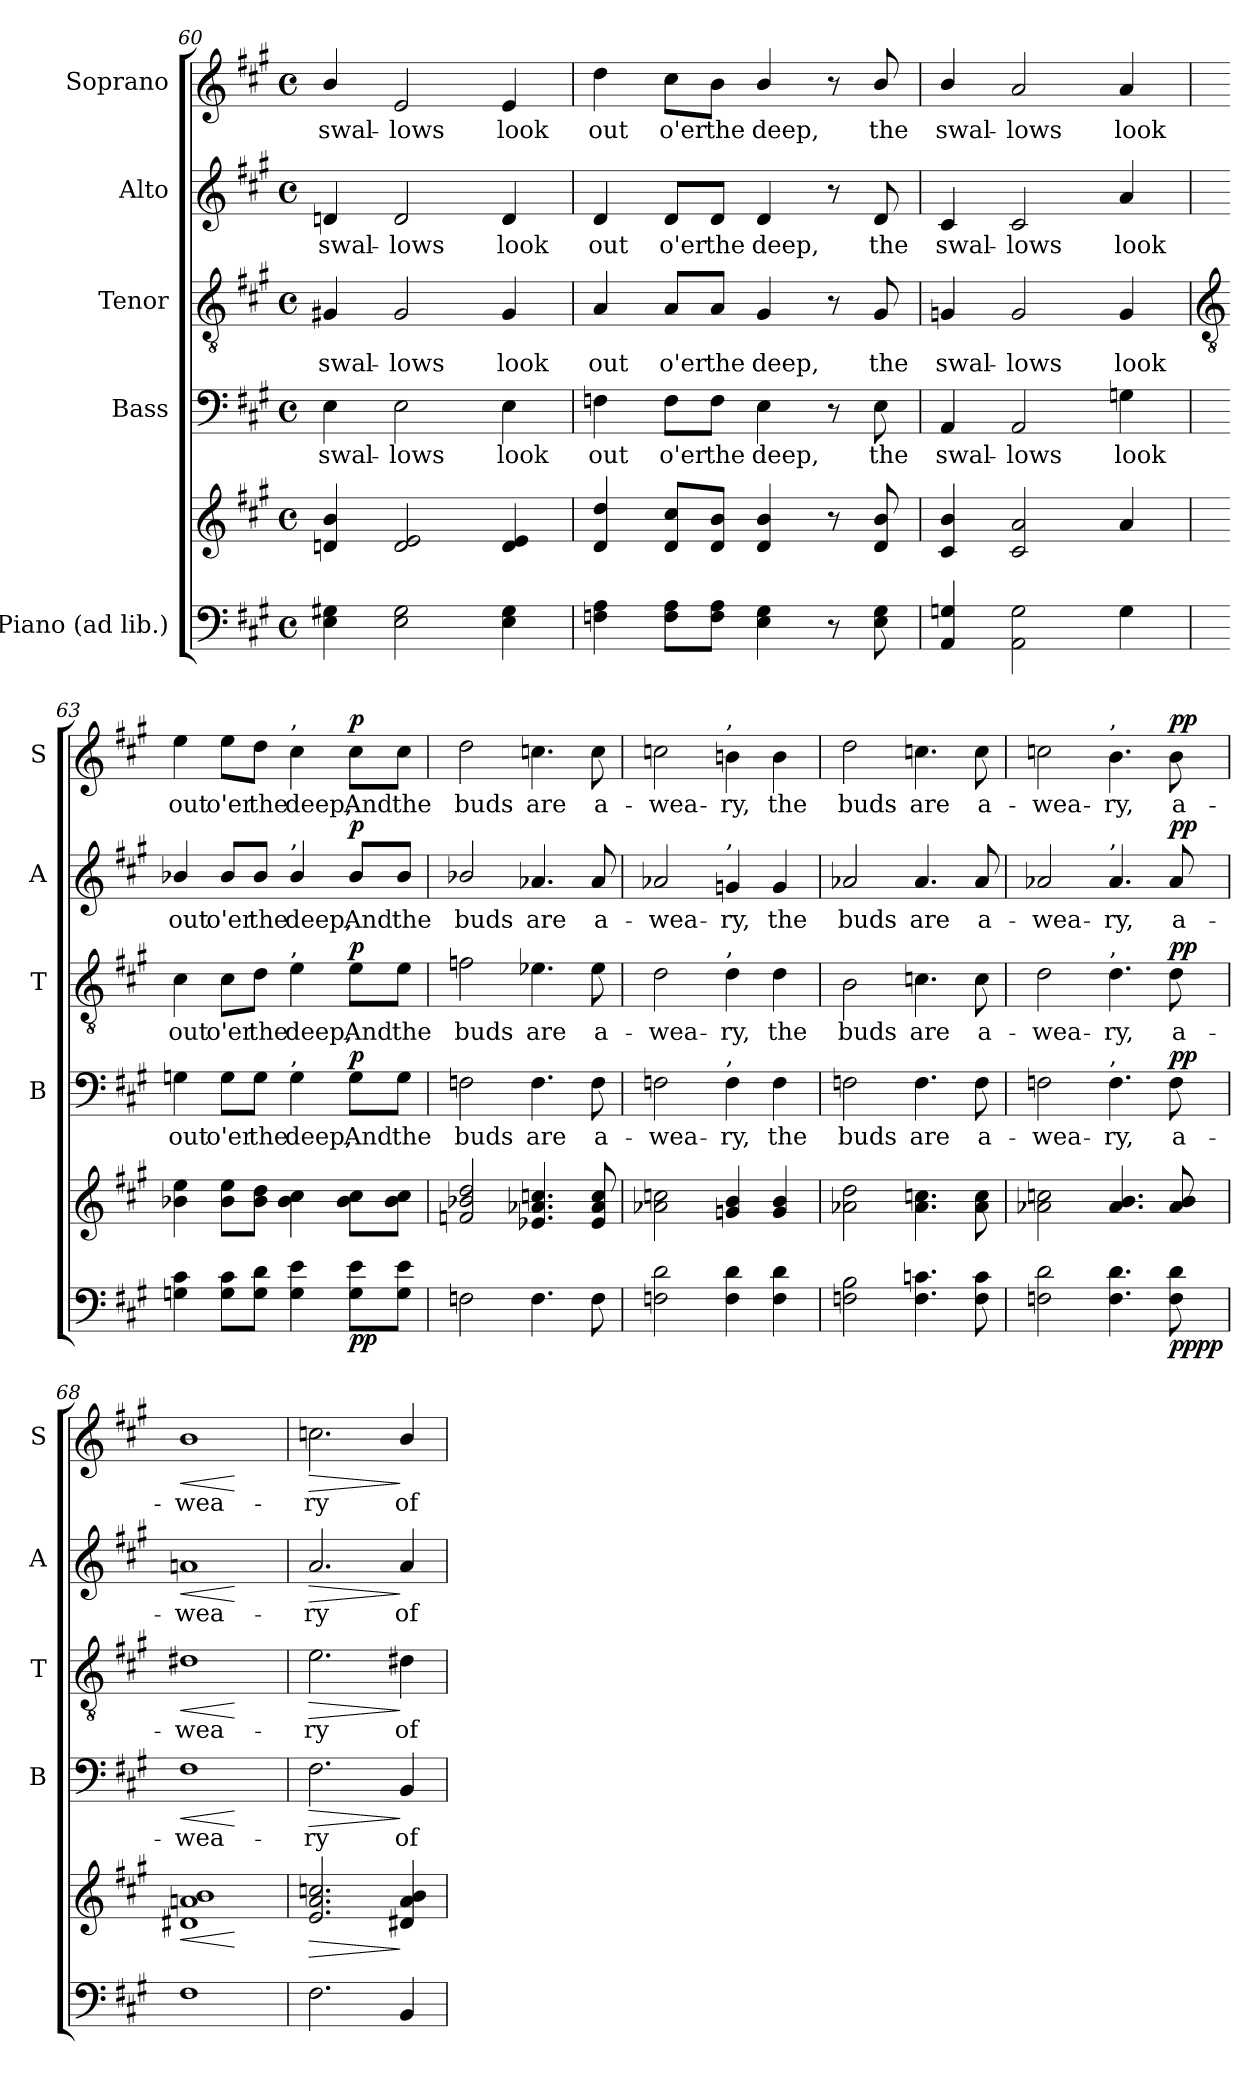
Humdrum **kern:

**kern	**kern	**dynam	**kern	**text	**dynam	**kern	**text	**dynam	**kern	**text	**dynam	**kern	**text	**dynam
*part5	*part5	*part5	*part4	*part4	*part4	*part3	*part3	*part3	*part2	*part2	*part2	*part1	*part1	*part1
*staff6	*staff5	*staff5/6	*staff4	*staff4	*staff4	*staff3	*staff3	*staff3	*staff2	*staff2	*staff2	*staff1	*staff1	*staff1
*I"Piano (ad lib.)	*	*	*I"Bass	*	*	*I"Tenor	*	*	*I"Alto	*	*	*I"Soprano	*	*
*	*	*	*I'B	*	*	*I'T	*	*	*I'A	*	*	*I'S	*	*
*clefF4	*clefG2	*	*clefF4	*	*	*clefGv2	*	*	*clefG2	*	*	*clefG2	*	*
*k[f#c#g#]	*k[f#c#g#]	*	*k[f#c#g#]	*	*	*k[f#c#g#]	*	*	*k[f#c#g#]	*	*	*k[f#c#g#]	*	*
*A:	*A:	*	*A:	*	*	*A:	*	*	*A:	*	*	*A:	*	*
*M4/4	*M4/4	*	*M4/4	*	*	*M4/4	*	*	*M4/4	*	*	*M4/4	*	*
*met(c)	*met(c)	*	*met(c)	*	*	*met(c)	*	*	*met(c)	*	*	*met(c)	*	*
=60	=60	=60	=60	=60	=60	=60	=60	=60	=60	=60	=60	=60	=60	=60
!	!	!	!	!LO:LY:b	!	!	!LO:LY:b	!	!	!LO:LY:b	!	!	!LO:LY:b	!
4E 4G#X	4dn/ 4b/	.	4E	swal-	.	4G#X	swal-	.	4dn	swal-	.	4b/	swal-	.
!	!	!	!	!LO:LY:b	!	!	!LO:LY:b	!	!	!LO:LY:b	!	!	!LO:LY:b	!
2E 2G#	2d 2e	.	2E	-lows	.	2G#	-lows	.	2d	-lows	.	2e	-lows	.
!	!	!	!	!LO:LY:b	!	!	!LO:LY:b	!	!	!LO:LY:b	!	!	!LO:LY:b	!
4E 4G#	4d 4e	.	4E	look	.	4G#	look	.	4d	look	.	4e	look	.
=61	=61	=61	=61	=61	=61	=61	=61	=61	=61	=61	=61	=61	=61	=61
!	!	!	!	!LO:LY:b	!	!	!LO:LY:b	!	!	!LO:LY:b	!	!	!LO:LY:b	!
4Fn 4A	4d 4dd	.	4Fn	out	.	4A	out	.	4d	out	.	4dd	out	.
!	!	!	!	!LO:LY:b	!	!	!LO:LY:b	!	!	!LO:LY:b	!	!	!LO:LY:b	!
8F 8AL	8d 8cc#L	.	8F\L	o'er	.	8A/L	o'er	.	8d/L	o'er	.	8cc#\L	o'er	.
!	!	!	!	!LO:LY:b	!	!	!LO:LY:b	!	!	!LO:LY:b	!	!	!LO:LY:b	!
8F 8AJ	8d/ 8b/J	.	8F\J	the	.	8A/J	the	.	8d/J	the	.	8b\J	the	.
!	!	!	!	!LO:LY:b	!	!	!LO:LY:b	!	!	!LO:LY:b	!	!	!LO:LY:b	!
4E 4G#	4d/ 4b/	.	4E	deep,	.	4G#	deep,	.	4d	deep,	.	4b/	deep,	.
8r	8r	.	8r	.	.	8r	.	.	8r	.	.	8r	.	.
!	!	!	!	!LO:LY:b	!	!	!LO:LY:b	!	!	!LO:LY:b	!	!	!LO:LY:b	!
8E 8G#	8d 8b	.	8E	the	.	8G#	the	.	8d	the	.	8b/	the	.
=62	=62	=62	=62	=62	=62	=62	=62	=62	=62	=62	=62	=62	=62	=62
!	!	!	!	!LO:LY:b	!	!	!LO:LY:b	!	!	!LO:LY:b	!	!	!LO:LY:b	!
4AA/ 4Gn/	4c#/ 4b/	.	4AA/	swal-	.	4Gn/	swal-	.	4c#/	swal-	.	4b/	swal-	.
!	!	!	!	!LO:LY:b	!	!	!LO:LY:b	!	!	!LO:LY:b	!	!	!LO:LY:b	!
2AA 2G	2c# 2a	.	2AA	-lows	.	2G	-lows	.	2c#	-lows	.	2a	-lows	.
!	!	!	!	!LO:LY:b	!	!	!LO:LY:b	!	!	!LO:LY:b	!	!	!LO:LY:b	!
4G	4a	.	4Gn	look	.	4G	look	.	4a	look	.	4a	look	.
!!LO:LB:g=z
=63	=63	=63	=63	=63	=63	=63	=63	=63	=63	=63	=63	=63	=63	=63
*	*	*	*	*	*	*clefGv2	*	*	*	*	*	*	*	*
!	!	!	!	!LO:LY:b	!	!	!LO:LY:b	!	!	!LO:LY:b	!	!	!LO:LY:b	!
4Gn\ 4c#\	4b-X 4ee	.	4Gn\	out	.	4c#	out	.	4b-X/	out	.	4ee	out	.
!	!	!	!	!LO:LY:b	!	!	!LO:LY:b	!	!	!LO:LY:b	!	!	!LO:LY:b	!
8G 8c#L	8b- 8eeL	.	8G\L	o'er	.	8c#\L	o'er	.	8b-/L	o'er	.	8ee\L	o'er	.
!	!	!	!	!LO:LY:b	!	!	!LO:LY:b	!	!	!LO:LY:b	!	!	!LO:LY:b	!
8G\ 8d\J	8b- 8ddJ	.	8G\J	the	.	8d\J	the	.	8b-/J	the	.	8dd\J	the	.
!	!	!	!	!	!	!	!	!	!	!	!	!LO:TX:a:t=,	!	!
!	!	!	!	!	!	!	!	!	!LO:TX:a:t=,	!	!	!	!	!
!	!	!	!	!	!	!LO:TX:a:t=,	!	!	!	!	!	!	!	!
!	!	!	!LO:TX:a:t=,	!	!	!	!	!	!	!	!	!	!	!
!	!	!	!	!LO:LY:b	!	!	!LO:LY:b	!	!	!LO:LY:b	!	!	!LO:LY:b	!
4G\ 4e\	4b- 4cc#	.	4G\	deep,	.	4e	deep,	.	4b-/	deep,	.	4cc#	deep,	.
!	!	!LO:DY:b=2	!	!LO:LY:b	!	!	!LO:LY:b	!	!	!LO:LY:b	!	!	!LO:LY:b	!
!	!	!LO:DY:n=1:b	!	!	!LO:DY:b	!	!	!LO:DY:b	!	!	!LO:DY:b	!	!	!LO:DY:b
8G\ 8e\L	8b- 8cc#L	p p	8G\L	And	p	8e\L	And	p	8b-/L	And	p	8cc#\L	And	p
!	!	!	!	!LO:LY:b	!	!	!LO:LY:b	!	!	!LO:LY:b	!	!	!LO:LY:b	!
8G 8eJ	8b- 8cc#J	.	8G\J	the	.	8e\J	the	.	8b-/J	the	.	8cc#\J	the	.
=64	=64	=64	=64	=64	=64	=64	=64	=64	=64	=64	=64	=64	=64	=64
!	!	!	!	!LO:LY:b	!	!	!LO:LY:b	!	!	!LO:LY:b	!	!	!LO:LY:b	!
2Fn\	2fn 2b-X 2dd	.	2Fn\	buds	.	2fn	buds	.	2b-X/	buds	.	2dd	buds	.
!	!	!	!	!LO:LY:b	!	!	!LO:LY:b	!	!	!LO:LY:b	!	!	!LO:LY:b	!
4.F	4.e-X 4.a-X 4.ccn	.	4.F	are	.	4.e-X	are	.	4.a-X	are	.	4.ccn	are	.
!	!	!	!	!LO:LY:b	!	!	!LO:LY:b	!	!	!LO:LY:b	!	!	!LO:LY:b	!
8F	8e- 8a- 8cc	.	8F	a-	.	8e-	a-	.	8a-	a-	.	8cc	a-	.
=65	=65	=65	=65	=65	=65	=65	=65	=65	=65	=65	=65	=65	=65	=65
!	!	!	!	!LO:LY:b	!	!	!LO:LY:b	!	!	!LO:LY:b	!	!	!LO:LY:b	!
2Fn 2d	2a-X 2ccn	.	2Fn	-wea-	.	2d	-wea-	.	2a-X	-wea-	.	2ccn	-wea-	.
!	!	!	!	!	!	!	!	!	!	!	!	!LO:TX:a:t=,	!	!
!	!	!	!	!	!	!	!	!	!LO:TX:a:t=,	!	!	!	!	!
!	!	!	!	!	!	!LO:TX:a:t=,	!	!	!	!	!	!	!	!
!	!	!	!LO:TX:a:t=,	!	!	!	!	!	!	!	!	!	!	!
!	!	!	!	!LO:LY:b	!	!	!LO:LY:b	!	!	!LO:LY:b	!	!	!LO:LY:b	!
4F 4d	4gn 4b	.	4F	-ry,	.	4d	-ry,	.	4gn	-ry,	.	4bn	-ry,	.
!	!	!	!	!LO:LY:b	!	!	!LO:LY:b	!	!	!LO:LY:b	!	!	!LO:LY:b	!
4F 4d	4g 4b	.	4F	the	.	4d	the	.	4g	the	.	4b	the	.
=66	=66	=66	=66	=66	=66	=66	=66	=66	=66	=66	=66	=66	=66	=66
!	!	!	!	!LO:LY:b	!	!	!LO:LY:b	!	!	!LO:LY:b	!	!	!LO:LY:b	!
2Fn 2B	2a-X 2dd	.	2Fn	buds	.	2B	buds	.	2a-X	buds	.	2dd	buds	.
!	!	!	!	!LO:LY:b	!	!	!LO:LY:b	!	!	!LO:LY:b	!	!	!LO:LY:b	!
4.F 4.cn	4.a- 4.ccn	.	4.F	are	.	4.cn	are	.	4.a-	are	.	4.ccn	are	.
!	!	!	!	!LO:LY:b	!	!	!LO:LY:b	!	!	!LO:LY:b	!	!	!LO:LY:b	!
8F 8c	8a- 8cc	.	8F	a-	.	8c	a-	.	8a-	a-	.	8cc	a-	.
=67	=67	=67	=67	=67	=67	=67	=67	=67	=67	=67	=67	=67	=67	=67
!	!	!	!	!LO:LY:b	!	!	!LO:LY:b	!	!	!LO:LY:b	!	!	!LO:LY:b	!
2Fn 2d	2a-X 2ccn	.	2Fn	-wea-	.	2d	-wea-	.	2a-X	-wea-	.	2ccn	-wea-	.
!	!	!	!	!	!	!	!	!	!	!	!	!LO:TX:a:t=,	!	!
!	!	!	!	!	!	!	!	!	!LO:TX:a:t=,	!	!	!	!	!
!	!	!	!	!	!	!LO:TX:a:t=,	!	!	!	!	!	!	!	!
!	!	!	!LO:TX:a:t=,	!	!	!	!	!	!	!	!	!	!	!
!	!	!	!	!LO:LY:b	!	!	!LO:LY:b	!	!	!LO:LY:b	!	!	!LO:LY:b	!
4.F 4.d	4.a- 4.b	.	4.F	-ry,	.	4.d	-ry,	.	4.a-	-ry,	.	4.b	-ry,	.
!	!	!LO:DY:b=2	!	!LO:LY:b	!	!	!LO:LY:b	!	!	!LO:LY:b	!	!	!LO:LY:b	!
!	!	!LO:DY:n=1:b	!	!	!LO:DY:b	!	!	!LO:DY:b	!	!	!LO:DY:b	!	!	!LO:DY:b
8F 8d	8a- 8b	pp pp	8F	a-	pp	8d	a-	pp	8a-	a-	pp	8b	a-	pp
=68	=68	=68	=68	=68	=68	=68	=68	=68	=68	=68	=68	=68	=68	=68
!	!	!LO:HP:b	!	!LO:LY:b	!LO:HP:b	!	!LO:LY:b	!LO:HP:b	!	!LO:LY:b	!LO:HP:b	!	!LO:LY:b	!LO:HP:b
1F#\	1d#X 1an 1b	<	1F#	-wea-	<	1d#X	-wea-	<	1an	-wea-	<	1b	-wea-	<
.	.	[	.	.	[	.	.	[	.	.	[	.	.	[
=69	=69	=69	=69	=69	=69	=69	=69	=69	=69	=69	=69	=69	=69	=69
!	!	!LO:HP:b	!	!LO:LY:b	!LO:HP:b	!	!LO:LY:b	!LO:HP:b	!	!LO:LY:b	!LO:HP:b	!	!LO:LY:b	!LO:HP:b
2.F#	2.e 2.a 2.ccn	>	2.F#	-ry	>	2.e	-ry	>	2.a	-ry	>	2.ccn	-ry	>
!	!	!	!	!LO:LY:b	!	!	!LO:LY:b	!	!	!LO:LY:b	!	!	!LO:LY:b	!
4BB	4d#X/ 4a/ 4b/	]	4BB	of	]	4d#X	of	]	4a	of	]	4b/	of	]
=	=	=	=	=	=	=	=	=	=	=	=	=	=	=
*-	*-	*-	*-	*-	*-	*-	*-	*-	*-	*-	*-	*-	*-	*-
